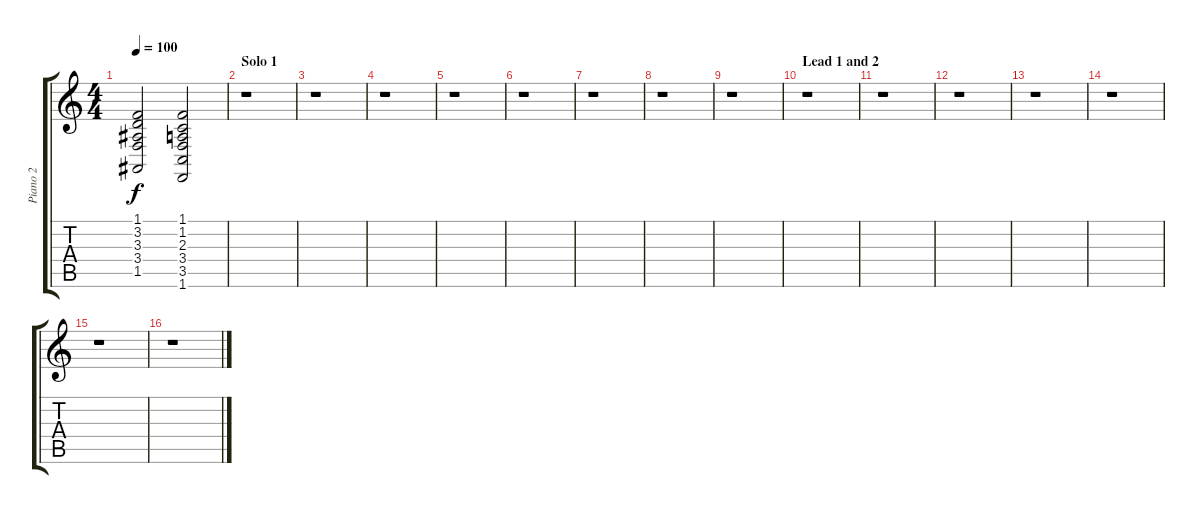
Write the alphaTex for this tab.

\track ("Piano 2" "Piano 2") {instrument brightacousticpiano}
\staff {score tabs}
\tuning (E4 B3 G3 D3 A2 E2) {hide}
\ts (4 4)
\tempo 100
\clef g2
\ks c
(1.1 3.2 3.3 3.4 1.5).2{dy f} (1.1 1.2 2.3 3.4 3.5 1.6).2 |
\section ("" "Solo 1")
r.1 |
r.1 |
r.1 |
r.1 |
r.1 |
r.1 |
r.1 |
r.1 |
\section ("" "Lead 1 and 2")
r.1 |
r.1 |
r.1 |
r.1 |
\section ("" "")
r.1 |
r.1 |
r.1
